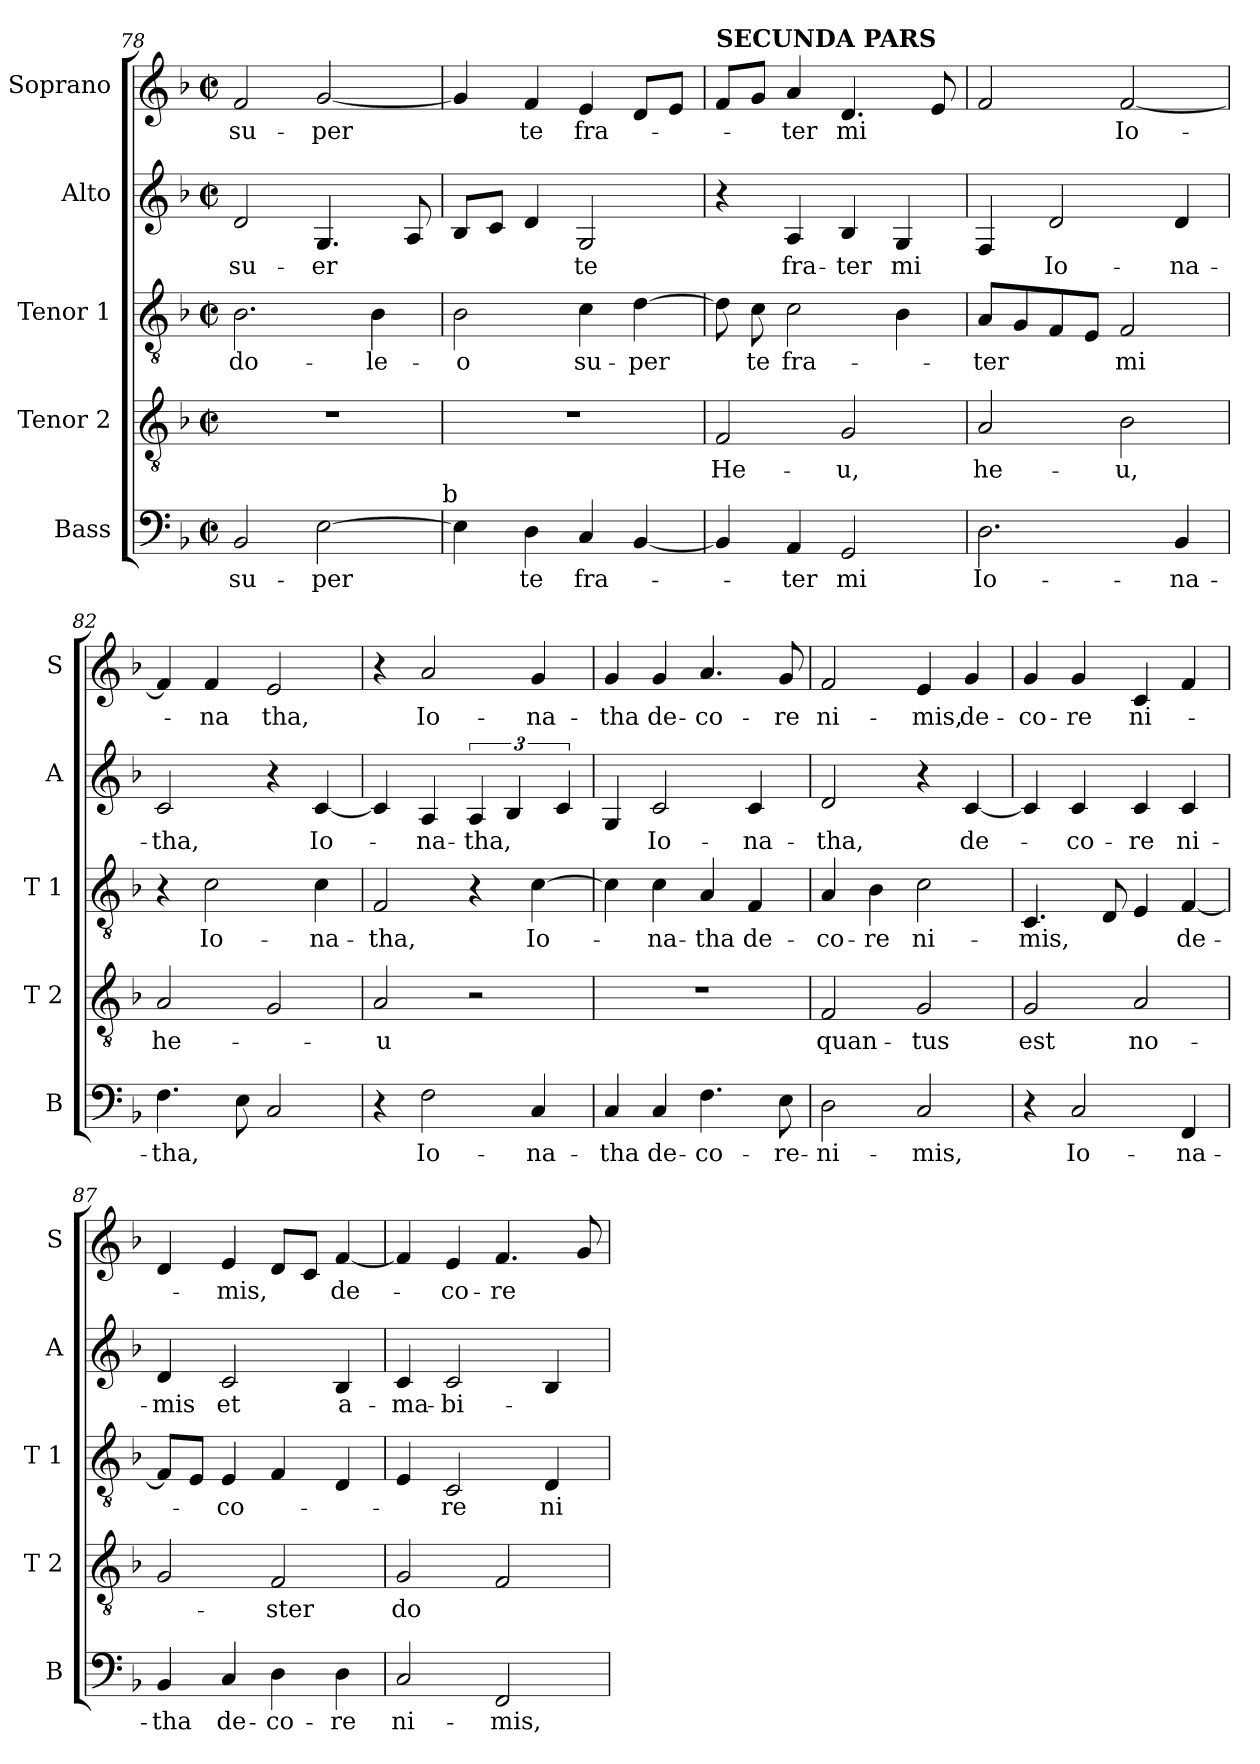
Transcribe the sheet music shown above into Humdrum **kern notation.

**kern	**text	**kern	**text	**kern	**text	**kern	**text	**kern	**text
*part5	*part5	*part4	*part4	*part3	*part3	*part2	*part2	*part1	*part1
*staff5	*staff5	*staff4	*staff4	*staff3	*staff3	*staff2	*staff2	*staff1	*staff1
*I"Bass	*	*I"Tenor 2	*	*I"Tenor 1	*	*I"Alto	*	*I"Soprano	*
*I'B	*	*I'T 2	*	*I'T 1	*	*I'A	*	*I'S	*
*clefF4	*	*clefGv2	*	*clefGv2	*	*clefG2	*	*clefG2	*
*k[b-]	*	*k[b-]	*	*k[b-]	*	*k[b-]	*	*k[b-]	*
*F:	*	*F:	*	*F:	*	*F:	*	*F:	*
*M2/2	*	*M2/2	*	*M2/2	*	*M2/2	*	*M2/2	*
*met(c|)	*	*met(c|)	*	*met(c|)	*	*met(c|)	*	*met(c|)	*
=78	=78	=78	=78	=78	=78	=78	=78	=78	=78
2BB-/	su-	1r	.	2.B-\	do-	2d/	su-	2f/	su-
[2E\	-per	.	.	.	.	4.G/	-er	[2g/	-per
.	.	.	.	4B-\	-le-	.	.	.	.
.	.	.	.	.	.	8A/	.	.	.
!LO:TX:a:t=b	!	!	!	!	!	!	!	!	!
=79	=79	=79	=79	=79	=79	=79	=79	=79	=79
4E\]	.	1r	.	2B-\	-o	8B-/L	.	4g/]	.
.	.	.	.	.	.	8c/J	.	.	.
4D\	te	.	.	.	.	4d/	.	4f/	te
4C/	fra-	.	.	4c\	su-	2G/	te	4e/	fra-
[4BB-/	.	.	.	[4d\	-per	.	.	8d/L	.
.	.	.	.	.	.	.	.	8e/J	.
=80	=80	=80	=80	=80	=80	=80	=80	=80	=80
!	!	!	!	!	!	!	!	!LO:TX:a:B:t=SECUNDA PARS	!
4BB-/]	.	2F/	He-	8d\]	.	4r	.	8f/L	.
.	.	.	.	8c\	te	.	.	8g/J	.
4AA/	-ter	.	.	2c\	fra-	4A/	fra-	4a/	-ter
2GG/	mi	2G/	-u,	.	.	4B-/	-ter	4.d/	mi
.	.	.	.	4B-\	.	4G/	mi	.	.
.	.	.	.	.	.	.	.	8e/	.
=81	=81	=81	=81	=81	=81	=81	=81	=81	=81
2.D\	Io-	2A/	he-	8A/L	-ter	4F/	.	2f/	.
.	.	.	.	8G/	.	.	.	.	.
.	.	.	.	8F/	.	2d/	Io-	.	.
.	.	.	.	8E/J	.	.	.	.	.
.	.	2B-\	-u,	2F/	mi	.	.	[2f/	Io-
4BB-/	-na-	.	.	.	.	4d/	-na-	.	.
!!LO:PB:g=z
=82	=82	=82	=82	=82	=82	=82	=82	=82	=82
4.F\	-tha,	2A/	he-	4r	.	2c/	-tha,	4f/]	.
.	.	.	.	2c\	Io-	.	.	4f/	-na
8E\	.	.	.	.	.	.	.	.	.
2C/	.	2G/	.	.	.	4r	.	2e/	tha,
.	.	.	.	4c\	-na-	[4c/	Io-	.	.
=83	=83	=83	=83	=83	=83	=83	=83	=83	=83
4r	.	2A/	-u	2F/	-tha,	4c/]	.	4r	.
2F\	Io-	.	.	.	.	4A/	-na-	2a/	Io-
.	.	2r	.	4r	.	6A/	-tha,	.	.
.	.	.	.	.	.	6B-/	.	.	.
4C/	-na-	.	.	[4c\	Io-	.	.	4g/	-na-
.	.	.	.	.	.	6c/	.	.	.
=84	=84	=84	=84	=84	=84	=84	=84	=84	=84
4C/	-tha	1r	.	4c\]	.	4G/	.	4g/	-tha
4C/	de-	.	.	4c\	-na-	2c/	Io-	4g/	de-
4.F\	-co-	.	.	4A/	-tha	.	.	4.a/	-co-
.	.	.	.	4F/	de-	4c/	-na-	.	.
8E\	-re-	.	.	.	.	.	.	8g/	-re
=85	=85	=85	=85	=85	=85	=85	=85	=85	=85
2D\	-ni-	2F/	quan-	4A/	-co-	2d/	-tha,	2f/	ni-
.	.	.	.	4B-\	-re	.	.	.	.
2C/	-mis,	2G/	-tus	2c\	ni-	4r	.	4e/	-mis,
.	.	.	.	.	.	[4c/	de-	4g/	de-
=86	=86	=86	=86	=86	=86	=86	=86	=86	=86
4r	.	2G/	est	4.C/	-mis,	4c/]	.	4g/	-co-
2C/	Io-	.	.	.	.	4c/	-co-	4g/	-re
.	.	.	.	8D/	.	.	.	.	.
.	.	2A/	no-	4E/	.	4c/	-re	4c/	ni-
4FF/	-na-	.	.	[4F/	de-	4c/	ni-	4f/	.
=87	=87	=87	=87	=87	=87	=87	=87	=87	=87
4BB-/	-tha	2G/	.	8F/L]	.	4d/	-mis	4d/	.
.	.	.	.	8E/J	.	.	.	.	.
4C/	de-	.	.	4E/	-co-	2c/	et	4e/	-mis,
4D\	-co-	2F/	-ster	4F/	.	.	.	8d/L	.
.	.	.	.	.	.	.	.	8c/J	.
4D\	-re	.	.	4D/	.	4B-/	a-	[4f/	de-
!!LO:LB:g=z
=88	=88	=88	=88	=88	=88	=88	=88	=88	=88
2C/	ni-	2G/	do	4E/	.	4c/	-ma-	4f/]	.
.	.	.	.	2C/	-re	2c/	-bi-	4e/	-co-
2FF/	-mis,	2F/	.	.	.	.	.	4.f/	-re
.	.	.	.	4D/	ni-	4B-/	.	.	.
.	.	.	.	.	.	.	.	8g/	.
=	=	=	=	=	=	=	=	=	=
*-	*-	*-	*-	*-	*-	*-	*-	*-	*-
